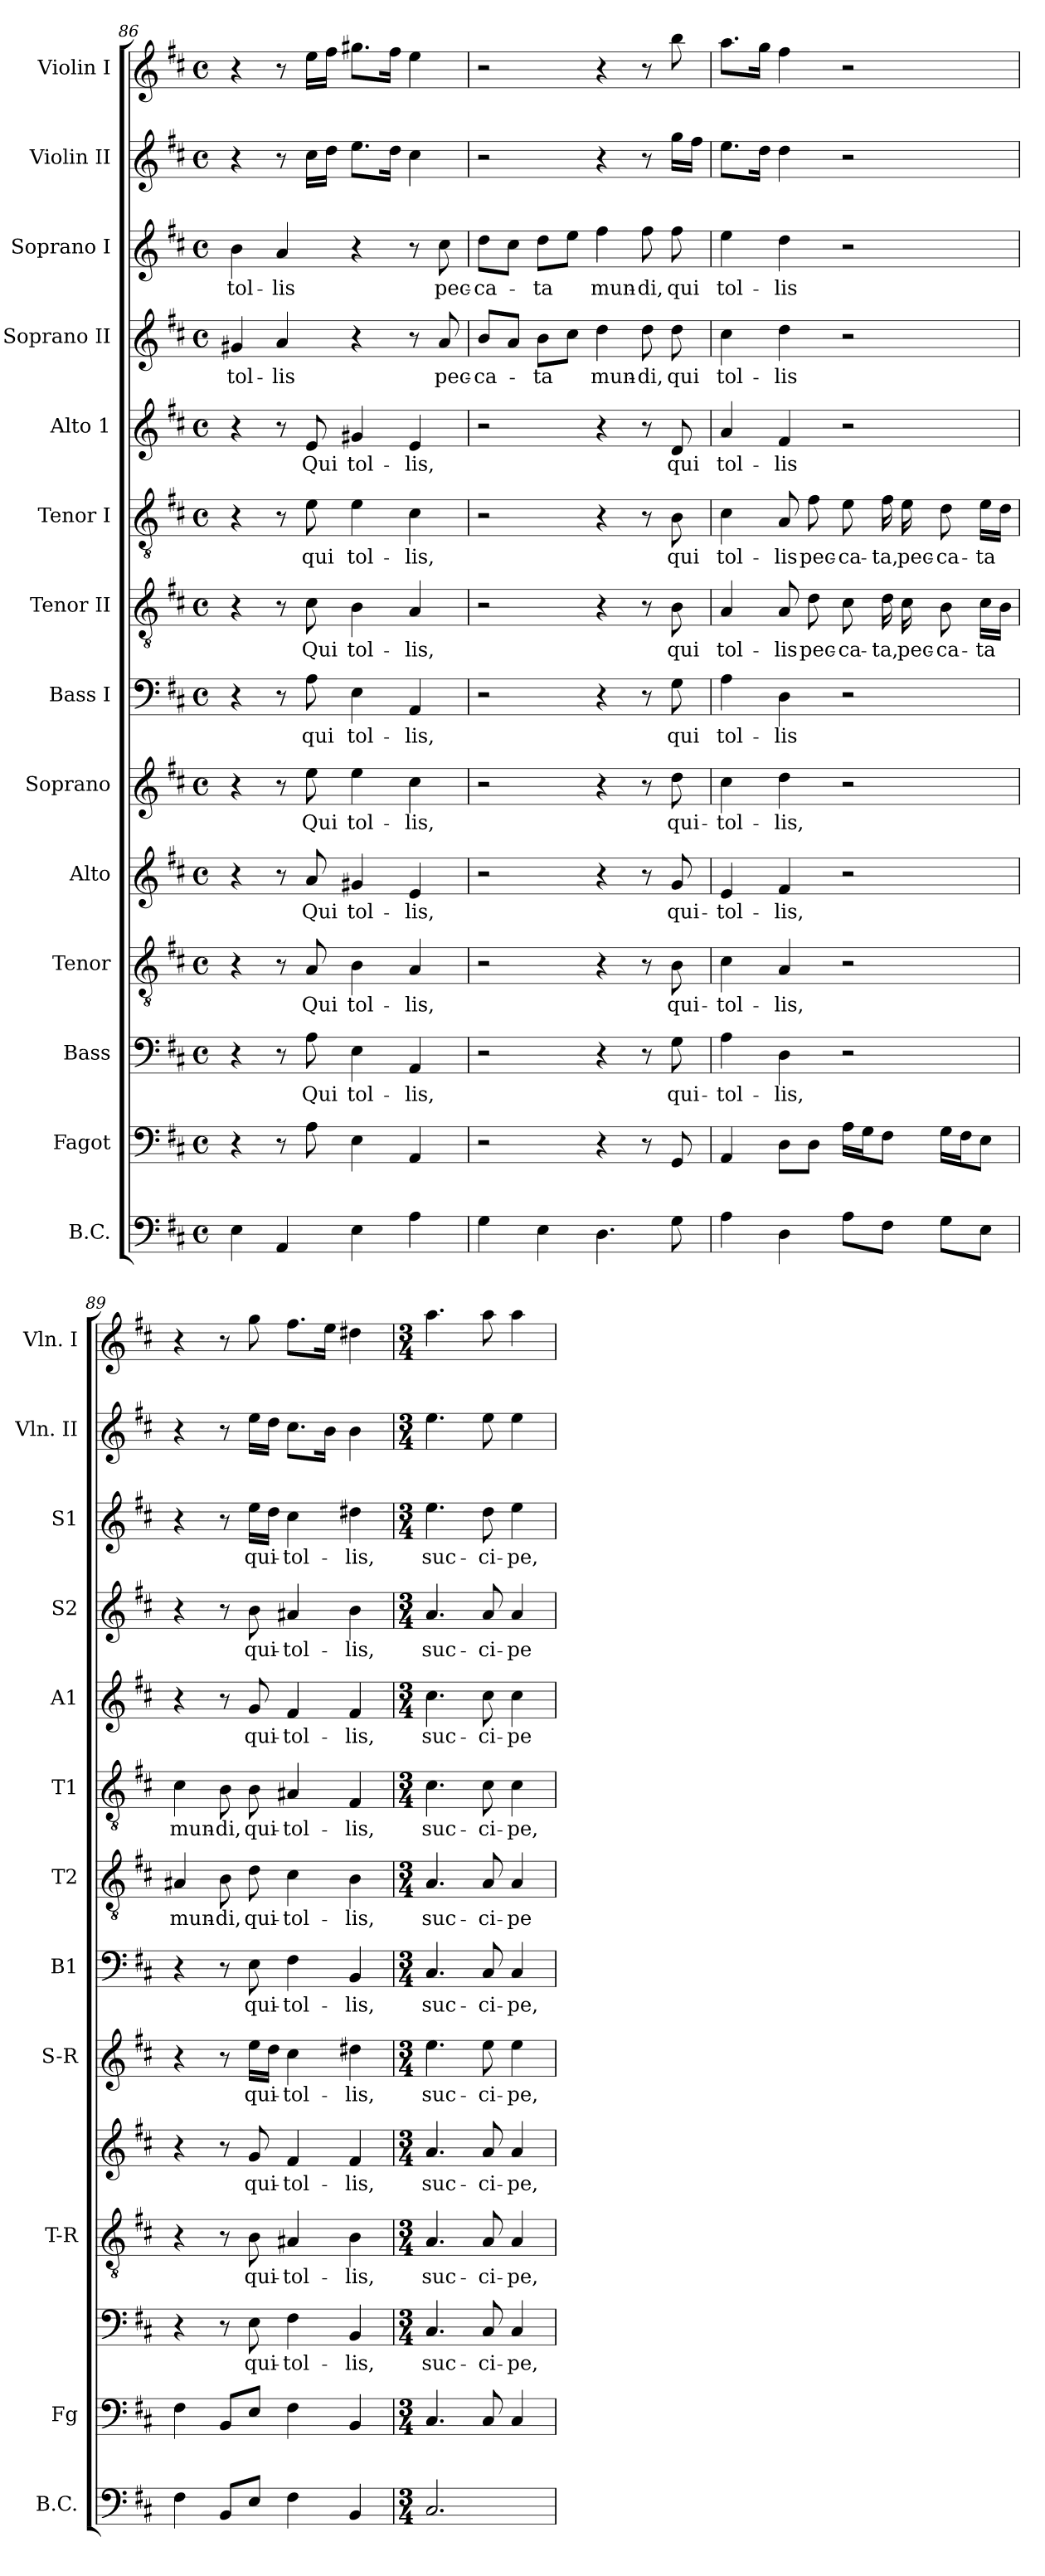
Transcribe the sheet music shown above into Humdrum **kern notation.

**kern	**kern	**kern	**text	**kern	**text	**kern	**text	**kern	**text	**kern	**text	**kern	**text	**kern	**text	**kern	**text	**kern	**text	**kern	**text	**kern	**kern
*part14	*part13	*part12	*part12	*part11	*part11	*part10	*part10	*part9	*part9	*part8	*part8	*part7	*part7	*part6	*part6	*part5	*part5	*part4	*part4	*part3	*part3	*part2	*part1
*staff14	*staff13	*staff12	*staff12	*staff11	*staff11	*staff10	*staff10	*staff9	*staff9	*staff8	*staff8	*staff7	*staff7	*staff6	*staff6	*staff5	*staff5	*staff4	*staff4	*staff3	*staff3	*staff2	*staff1
*I"B.C.	*I"Fagot	*I"Bass	*	*I"Tenor	*	*I"Alto	*	*I"Soprano	*	*I"Bass I	*	*I"Tenor II	*	*I"Tenor I	*	*I"Alto 1	*	*I"Soprano II	*	*I"Soprano I	*	*I"Violin II	*I"Violin I
*I'B.C.	*I'Fg	*	*	*I'T-R	*	*	*	*I'S-R	*	*I'B1	*	*I'T2	*	*I'T1	*	*I'A1	*	*I'S2	*	*I'S1	*	*I'Vln. II	*I'Vln. I
*clefF4	*clefF4	*clefF4	*	*clefGv2	*	*clefG2	*	*clefG2	*	*clefF4	*	*clefGv2	*	*clefGv2	*	*clefG2	*	*clefG2	*	*clefG2	*	*clefG2	*clefG2
*k[f#c#]	*k[f#c#]	*k[f#c#]	*	*k[f#c#]	*	*k[f#c#]	*	*k[f#c#]	*	*k[f#c#]	*	*k[f#c#]	*	*k[f#c#]	*	*k[f#c#]	*	*k[f#c#]	*	*k[f#c#]	*	*k[f#c#]	*k[f#c#]
*D:	*D:	*D:	*	*D:	*	*D:	*	*D:	*	*D:	*	*D:	*	*D:	*	*D:	*	*D:	*	*D:	*	*D:	*D:
*M4/4	*M4/4	*M4/4	*	*M4/4	*	*M4/4	*	*M4/4	*	*M4/4	*	*M4/4	*	*M4/4	*	*M4/4	*	*M4/4	*	*M4/4	*	*M4/4	*M4/4
*met(c)	*met(c)	*met(c)	*	*met(c)	*	*met(c)	*	*met(c)	*	*met(c)	*	*met(c)	*	*met(c)	*	*met(c)	*	*met(c)	*	*met(c)	*	*met(c)	*met(c)
=86	=86	=86	=86	=86	=86	=86	=86	=86	=86	=86	=86	=86	=86	=86	=86	=86	=86	=86	=86	=86	=86	=86	=86
!	!	!	!	!	!	!	!	!	!	!	!	!	!	!	!	!	!	!	!LO:LY:b	!	!LO:LY:b	!	!
4E\	4r	4r	.	4r	.	4r	.	4r	.	4r	.	4r	.	4r	.	4r	.	4g#X/	tol-	4b\	tol-	4r	4r
!	!	!	!	!	!	!	!	!	!	!	!	!	!	!	!	!	!	!	!LO:LY:b	!	!LO:LY:b	!	!
4AA/	8r	8r	.	8r	.	8r	.	8r	.	8r	.	8r	.	8r	.	8r	.	4a/	-lis	4a/	-lis	8r	8r
!	!	!	!LO:LY:b	!	!LO:LY:b	!	!LO:LY:b	!	!LO:LY:b	!	!LO:LY:b	!	!LO:LY:b	!	!LO:LY:b	!	!LO:LY:b	!	!	!	!	!	!
.	8A\	8A\	Qui	8A/	Qui	8a/	Qui	8ee\	Qui	8A\	qui	8c#\	Qui	8e\	qui	8e/	Qui	.	.	.	.	16cc#\LL	16ee\LL
.	.	.	.	.	.	.	.	.	.	.	.	.	.	.	.	.	.	.	.	.	.	16dd\JJ	16ff#\JJ
!	!	!	!LO:LY:b	!	!LO:LY:b	!	!LO:LY:b	!	!LO:LY:b	!	!LO:LY:b	!	!LO:LY:b	!	!LO:LY:b	!	!LO:LY:b	!	!	!	!	!	!
4E\	4E\	4E\	tol-	4B\	tol-	4g#X/	tol-	4ee\	tol-	4E\	tol-	4B\	tol-	4e\	tol-	4g#X/	tol-	4r	.	4r	.	8.ee\L	8.gg#X\L
.	.	.	.	.	.	.	.	.	.	.	.	.	.	.	.	.	.	.	.	.	.	16dd\Jk	16ff#\Jk
!	!	!	!LO:LY:b	!	!LO:LY:b	!	!LO:LY:b	!	!LO:LY:b	!	!LO:LY:b	!	!LO:LY:b	!	!LO:LY:b	!	!LO:LY:b	!	!	!	!	!	!
4A\	4AA/	4AA/	-lis,	4A/	-lis,	4e/	-lis,	4cc#\	-lis,	4AA/	-lis,	4A/	-lis,	4c#\	-lis,	4e/	-lis,	8r	.	8r	.	4cc#\	4ee\
!	!	!	!	!	!	!	!	!	!	!	!	!	!	!	!	!	!	!	!LO:LY:b	!	!LO:LY:b	!	!
.	.	.	.	.	.	.	.	.	.	.	.	.	.	.	.	.	.	8a/	pec-	8cc#\	pec-	.	.
=87	=87	=87	=87	=87	=87	=87	=87	=87	=87	=87	=87	=87	=87	=87	=87	=87	=87	=87	=87	=87	=87	=87	=87
!	!	!	!	!	!	!	!	!	!	!	!	!	!	!	!	!	!	!	!LO:LY:b	!	!LO:LY:b	!	!
4G\	2r	2r	.	2r	.	2r	.	2r	.	2r	.	2r	.	2r	.	2r	.	8b/L	-ca-	8dd\L	-ca-	2r	2r
.	.	.	.	.	.	.	.	.	.	.	.	.	.	.	.	.	.	8a/J	.	8cc#\J	.	.	.
!	!	!	!	!	!	!	!	!	!	!	!	!	!	!	!	!	!	!	!LO:LY:b	!	!LO:LY:b	!	!
4E\	.	.	.	.	.	.	.	.	.	.	.	.	.	.	.	.	.	8b\L	-ta	8dd\L	-ta	.	.
.	.	.	.	.	.	.	.	.	.	.	.	.	.	.	.	.	.	8cc#\J	.	8ee\J	.	.	.
!	!	!	!	!	!	!	!	!	!	!	!	!	!	!	!	!	!	!	!LO:LY:b	!	!LO:LY:b	!	!
4.D\	4r	4r	.	4r	.	4r	.	4r	.	4r	.	4r	.	4r	.	4r	.	4dd\	mun-	4ff#\	mun-	4r	4r
!	!	!	!	!	!	!	!	!	!	!	!	!	!	!	!	!	!	!	!LO:LY:b	!	!LO:LY:b	!	!
.	8r	8r	.	8r	.	8r	.	8r	.	8r	.	8r	.	8r	.	8r	.	8dd\	-di,	8ff#\	-di,	8r	8r
!	!	!	!LO:LY:b	!	!LO:LY:b	!	!LO:LY:b	!	!LO:LY:b	!	!LO:LY:b	!	!LO:LY:b	!	!LO:LY:b	!	!LO:LY:b	!	!LO:LY:b	!	!LO:LY:b	!	!
8G\	8GG/	8G\	qui-	8B\	qui-	8g/	qui-	8dd\	qui-	8G\	qui	8B\	qui	8B\	qui	8d/	qui	8dd\	qui	8ff#\	qui	16gg\LL	8bb\
.	.	.	.	.	.	.	.	.	.	.	.	.	.	.	.	.	.	.	.	.	.	16ff#\JJ	.
!!LO:PB:g=z
=88	=88	=88	=88	=88	=88	=88	=88	=88	=88	=88	=88	=88	=88	=88	=88	=88	=88	=88	=88	=88	=88	=88	=88
!	!	!	!LO:LY:b	!	!LO:LY:b	!	!LO:LY:b	!	!LO:LY:b	!	!LO:LY:b	!	!LO:LY:b	!	!LO:LY:b	!	!LO:LY:b	!	!LO:LY:b	!	!LO:LY:b	!	!
4A\	4AA/	4A\	-tol-	4c#\	-tol-	4e/	-tol-	4cc#\	-tol-	4A\	tol-	4A/	tol-	4c#\	tol-	4a/	tol-	4cc#\	tol-	4ee\	tol-	8.ee\L	8.aa\L
.	.	.	.	.	.	.	.	.	.	.	.	.	.	.	.	.	.	.	.	.	.	16dd\Jk	16gg\Jk
!	!	!	!LO:LY:b	!	!LO:LY:b	!	!LO:LY:b	!	!LO:LY:b	!	!LO:LY:b	!	!LO:LY:b	!	!LO:LY:b	!	!LO:LY:b	!	!LO:LY:b	!	!LO:LY:b	!	!
4D\	8D\L	4D\	-lis,	4A/	-lis,	4f#/	-lis,	4dd\	-lis,	4D\	-lis	8A/	-lis	8A/	-lis	4f#/	-lis	4dd\	-lis	4dd\	-lis	4dd\	4ff#\
!	!	!	!	!	!	!	!	!	!	!	!	!	!LO:LY:b	!	!LO:LY:b	!	!	!	!	!	!	!	!
.	8D\J	.	.	.	.	.	.	.	.	.	.	8d\	pec-	8f#\	pec-	.	.	.	.	.	.	.	.
!	!	!	!	!	!	!	!	!	!	!	!	!	!LO:LY:b	!	!LO:LY:b	!	!	!	!	!	!	!	!
8A\L	16A\LL	2r	.	2r	.	2r	.	2r	.	2r	.	8c#\	-ca-	8e\	-ca-	2r	.	2r	.	2r	.	2r	2r
.	16G\J	.	.	.	.	.	.	.	.	.	.	.	.	.	.	.	.	.	.	.	.	.	.
!	!	!	!	!	!	!	!	!	!	!	!	!	!LO:LY:b	!	!LO:LY:b	!	!	!	!	!	!	!	!
8F#\J	8F#\J	.	.	.	.	.	.	.	.	.	.	16d\	-ta,	16f#\	-ta,	.	.	.	.	.	.	.	.
!	!	!	!	!	!	!	!	!	!	!	!	!	!LO:LY:b	!	!LO:LY:b	!	!	!	!	!	!	!	!
.	.	.	.	.	.	.	.	.	.	.	.	16c#\	pec-	16e\	pec-	.	.	.	.	.	.	.	.
!	!	!	!	!	!	!	!	!	!	!	!	!	!LO:LY:b	!	!LO:LY:b	!	!	!	!	!	!	!	!
8G\L	16G\LL	.	.	.	.	.	.	.	.	.	.	8B\	-ca-	8d\	-ca-	.	.	.	.	.	.	.	.
.	16F#\J	.	.	.	.	.	.	.	.	.	.	.	.	.	.	.	.	.	.	.	.	.	.
!	!	!	!	!	!	!	!	!	!	!	!	!	!LO:LY:b	!	!LO:LY:b	!	!	!	!	!	!	!	!
8E\J	8E\J	.	.	.	.	.	.	.	.	.	.	16c#\LL	-ta	16e\LL	-ta	.	.	.	.	.	.	.	.
.	.	.	.	.	.	.	.	.	.	.	.	16B\JJ	.	16d\JJ	.	.	.	.	.	.	.	.	.
=89	=89	=89	=89	=89	=89	=89	=89	=89	=89	=89	=89	=89	=89	=89	=89	=89	=89	=89	=89	=89	=89	=89	=89
!	!	!	!	!	!	!	!	!	!	!	!	!	!LO:LY:b	!	!LO:LY:b	!	!	!	!	!	!	!	!
4F#\	4F#\	4r	.	4r	.	4r	.	4r	.	4r	.	4A#X/	mun-	4c#\	mun-	4r	.	4r	.	4r	.	4r	4r
!	!	!	!	!	!	!	!	!	!	!	!	!	!LO:LY:b	!	!LO:LY:b	!	!	!	!	!	!	!	!
8BB/L	8BB/L	8r	.	8r	.	8r	.	8r	.	8r	.	8B\	-di,	8B\	-di,	8r	.	8r	.	8r	.	8r	8r
!	!	!	!LO:LY:b	!	!LO:LY:b	!	!LO:LY:b	!	!LO:LY:b	!	!LO:LY:b	!	!LO:LY:b	!	!LO:LY:b	!	!LO:LY:b	!	!LO:LY:b	!	!LO:LY:b	!	!
8E/J	8E/J	8E\	qui-	8B\	qui-	8g/	qui-	16ee\LL	qui-	8E\	qui-	8d\	qui-	8B\	qui-	8g/	qui-	8b\	qui-	16ee\LL	qui-	16ee\LL	8gg\
.	.	.	.	.	.	.	.	16dd\JJ	.	.	.	.	.	.	.	.	.	.	.	16dd\JJ	.	16dd\JJ	.
!	!	!	!LO:LY:b	!	!LO:LY:b	!	!LO:LY:b	!	!LO:LY:b	!	!LO:LY:b	!	!LO:LY:b	!	!LO:LY:b	!	!LO:LY:b	!	!LO:LY:b	!	!LO:LY:b	!	!
4F#\	4F#\	4F#\	-tol-	4A#X/	-tol-	4f#/	-tol-	4cc#\	-tol-	4F#\	-tol-	4c#\	-tol-	4A#X/	-tol-	4f#/	-tol-	4a#X/	-tol-	4cc#\	-tol-	8.cc#\L	8.ff#\L
.	.	.	.	.	.	.	.	.	.	.	.	.	.	.	.	.	.	.	.	.	.	16b\Jk	16ee\Jk
!	!	!	!LO:LY:b	!	!LO:LY:b	!	!LO:LY:b	!	!LO:LY:b	!	!LO:LY:b	!	!LO:LY:b	!	!LO:LY:b	!	!LO:LY:b	!	!LO:LY:b	!	!LO:LY:b	!	!
4BB/	4BB/	4BB/	-lis,	4B\	-lis,	4f#/	-lis,	4dd#X\	-lis,	4BB/	-lis,	4B\	-lis,	4F#/	-lis,	4f#/	-lis,	4b\	-lis,	4dd#X\	-lis,	4b\	4dd#X\
=90	=90	=90	=90	=90	=90	=90	=90	=90	=90	=90	=90	=90	=90	=90	=90	=90	=90	=90	=90	=90	=90	=90	=90
*M3/4	*M3/4	*M3/4	*	*M3/4	*	*M3/4	*	*M3/4	*	*M3/4	*	*M3/4	*	*M3/4	*	*M3/4	*	*M3/4	*	*M3/4	*	*M3/4	*M3/4
!	!	!	!LO:LY:b	!	!LO:LY:b	!	!LO:LY:b	!	!LO:LY:b	!	!LO:LY:b	!	!LO:LY:b	!	!LO:LY:b	!	!LO:LY:b	!	!LO:LY:b	!	!LO:LY:b	!	!
2.C#/	4.C#/	4.C#/	suc-	4.A/	suc-	4.a/	suc-	4.ee\	suc-	4.C#/	suc-	4.A/	suc-	4.c#\	suc-	4.cc#\	suc-	4.a/	suc-	4.ee\	suc-	4.ee\	4.aa\
!	!	!	!LO:LY:b	!	!LO:LY:b	!	!LO:LY:b	!	!LO:LY:b	!	!LO:LY:b	!	!LO:LY:b	!	!LO:LY:b	!	!LO:LY:b	!	!LO:LY:b	!	!LO:LY:b	!	!
.	8C#/	8C#/	-ci-	8A/	-ci-	8a/	-ci-	8ee\	-ci-	8C#/	-ci-	8A/	-ci-	8c#\	-ci-	8cc#\	-ci-	8a/	-ci-	8dd\	-ci-	8ee\	8aa\
!	!	!	!LO:LY:b	!	!LO:LY:b	!	!LO:LY:b	!	!LO:LY:b	!	!LO:LY:b	!	!LO:LY:b	!	!LO:LY:b	!	!LO:LY:b	!	!LO:LY:b	!	!LO:LY:b	!	!
.	4C#/	4C#/	-pe,	4A/	-pe,	4a/	-pe,	4ee\	-pe,	4C#/	-pe,	4A/	-pe	4c#\	-pe,	4cc#\	-pe	4a/	-pe	4ee\	-pe,	4ee\	4aa\
=	=	=	=	=	=	=	=	=	=	=	=	=	=	=	=	=	=	=	=	=	=	=	=
*-	*-	*-	*-	*-	*-	*-	*-	*-	*-	*-	*-	*-	*-	*-	*-	*-	*-	*-	*-	*-	*-	*-	*-
